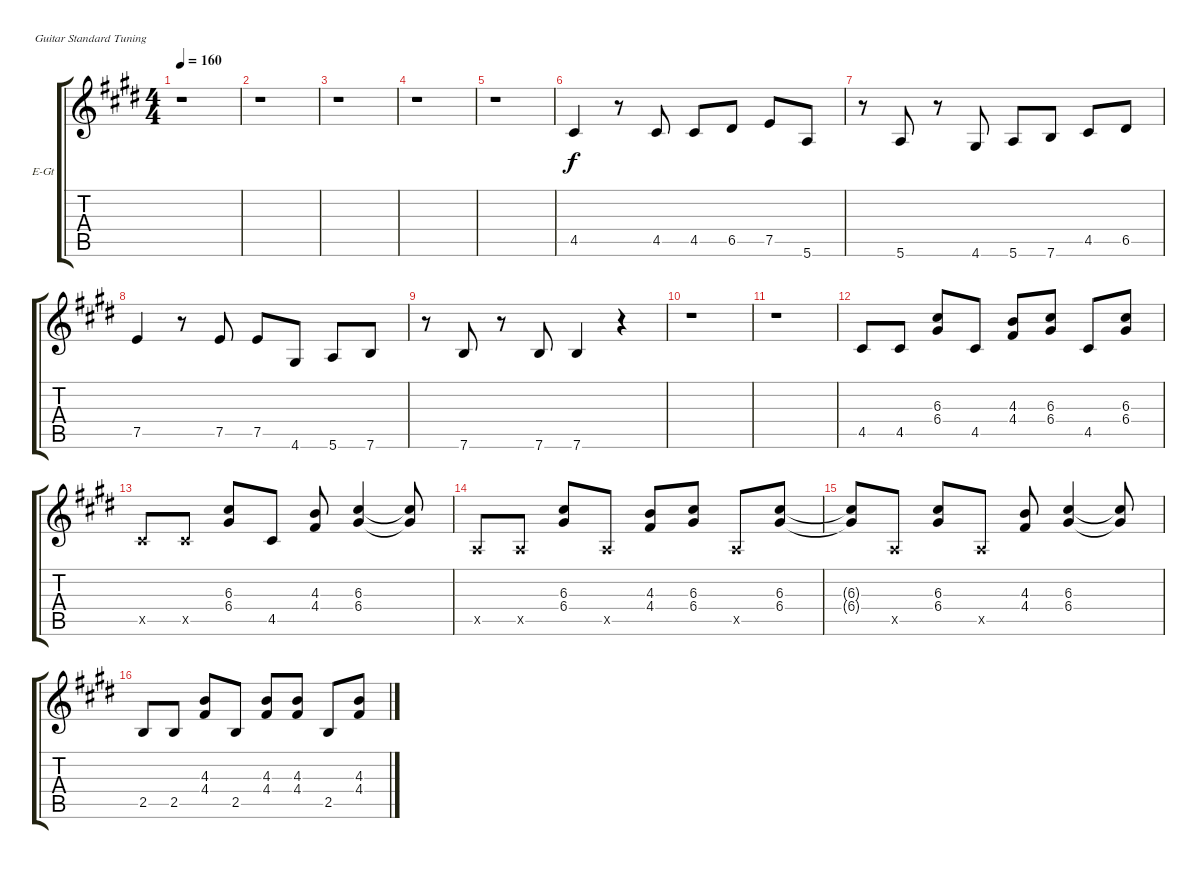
\bracketExtendMode groupsimilarinstruments
\firstSystemTrackNameOrientation horizontal
\otherSystemsTrackNameOrientation horizontal
\track ("Guitar 2" "E-Gt") {instrument distortionguitar}
\staff {score tabs}
\tuning (E4 B3 G3 D3 A2 E2)
\ts (4 4)
\tempo 160
\clef g2
\ks e
r.1{dy f instrument distortionguitar} |
r.1 |
r.1 |
r.1 |
r.1 |
4.5.4 r.8 4.5.8 4.5.8 6.5.8 7.5.8 5.6.8 |
r.8 5.6.8 r.8 4.6.8 5.6.8 7.6.8 4.5.8 6.5.8 |
7.5.4 r.8 7.5.8 7.5.8 4.6.8 5.6.8 7.6.8 |
r.8 7.6.8 r.8 7.6.8 7.6.4 r.4 |
r.1 |
r.1 |
4.5.8 4.5.8 (6.3 6.4).8 4.5.8 (4.3 4.4).8 (6.3 6.4).8 4.5.8 (6.3 6.4).8 |
4.5{x}.8 4.5{x}.8 (6.3 6.4).8 4.5.8 (4.3 4.4).8 (6.3 6.4).4 (6.3{t} 6.4{t}).8 |
0.5{x}.8 0.5{x}.8 (6.3 6.4).8 0.5{x}.8 (4.3 4.4).8 (6.3 6.4).8 0.5{x}.8 (6.3 6.4).8 |
(6.3{t} 6.4{t}).8 0.5{x}.8 (6.3 6.4).8 0.5{x}.8 (4.3 4.4).8 (6.3 6.4).4 (6.3{t} 6.4{t}).8 |
2.5.8 2.5.8 (4.3 4.4).8 2.5.8 (4.3 4.4).8 (4.3 4.4).8 2.5.8 (4.3 4.4).8
